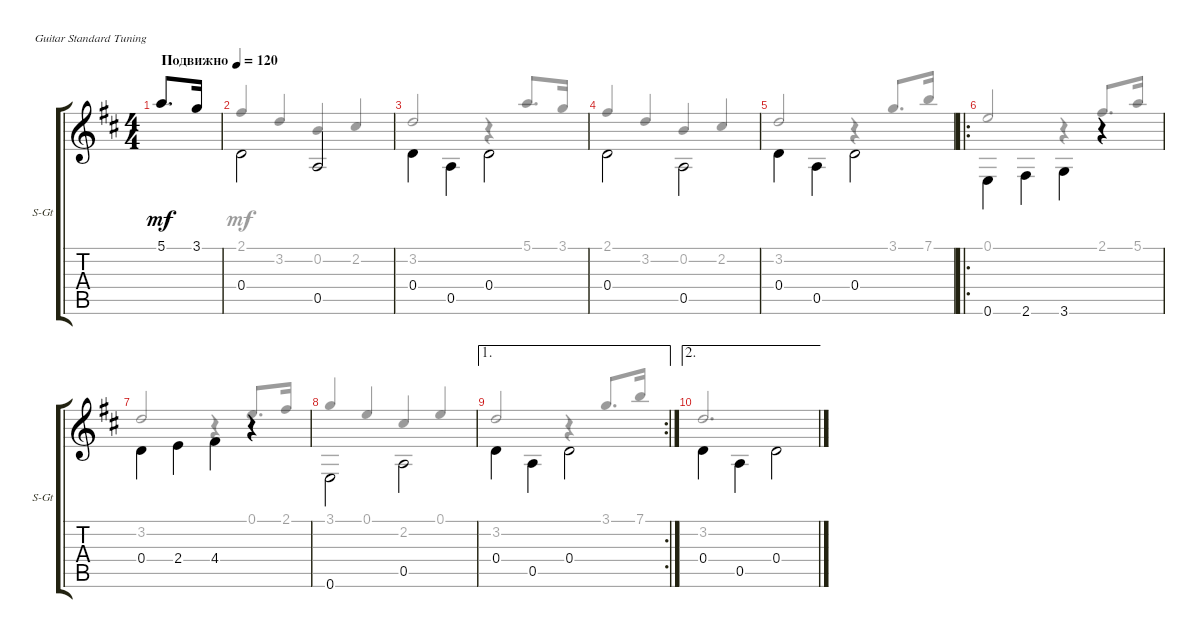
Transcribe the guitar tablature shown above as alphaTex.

\defaultSystemsLayout 4
\bracketExtendMode groupsimilarinstruments
\useSystemSignSeparator
\singleTrackTrackNamePolicy allsystems
\multiTrackTrackNamePolicy allsystems
\firstSystemTrackNameOrientation horizontal
\otherSystemsTrackNameOrientation horizontal
\track ("Steel Guitar" "S-Gt") {instrument acousticguitarsteel}
\staff {score tabs}
\tuning (E4 B3 G3 D3 A2 E2)
\voice
\ts (4 4)
\ac
\tempo (120 "Подвижно")
\clef g2
\scale
0.211789
\ks d
5.1.8{d dy mf instrument acousticguitarsteel beam invert} 3.1.16 |
\scale
0.219835 0.4.2{beam invert} 0.5.2 |
\scale
0.313753 0.4.4{beam invert} 0.5.4{beam invert} 0.4.2{beam invert} |
\scale
0.254507 0.4.2{beam invert} 0.5.2{beam invert} |
0.4.4{beam invert} 0.5.4{beam invert} 0.4.2{beam invert} |
\ro
0.6.4{beam invert} 2.6.4{beam invert} 3.6.4{beam invert} r.4{beam invert} |
0.4.4{beam invert} 2.4.4{beam invert} 4.4.4{beam invert} r.4{beam invert} |
0.6.2{beam invert} 0.5.2{beam invert} |
\ae 1
\rc 2
0.4.4{beam invert} 0.5.4{beam invert} 0.4.2{beam invert} |
\ae 2
0.4.4{beam invert} 0.5.4{beam invert} 0.4.2{beam invert}
\voice
\clef g2
\ottava regular
\simile none
\scale
0.211789
\ks d
|
\scale
0.219835 2.1.4{beam invert} 3.2.4{beam invert} 0.2.4{beam invert} 2.2.4{beam invert} |
\scale
0.313753 3.2.2{beam invert} r.4{beam invert} 5.1.8{d beam invert} 3.1.16 |
\scale
0.254507 2.1.4{beam invert} 3.2.4{beam invert} 0.2.4{beam invert} 2.2.4{beam invert} |
3.2.2{beam invert} r.4{beam invert} 3.1.8{d beam invert} 7.1.16 |
0.1.2{beam invert} r.4 2.1.8{d beam invert} 5.1.16 |
3.2.2{beam invert} r.4{beam invert} 0.1.8{d beam invert} 2.1.16 |
3.1.4{beam invert} 0.1.4{beam invert} 2.2.4{beam invert} 0.1.4{beam invert} |
3.2.2{beam invert} r.4 3.1.8{d beam invert} 7.1.16 |
3.2.2{d beam invert}
